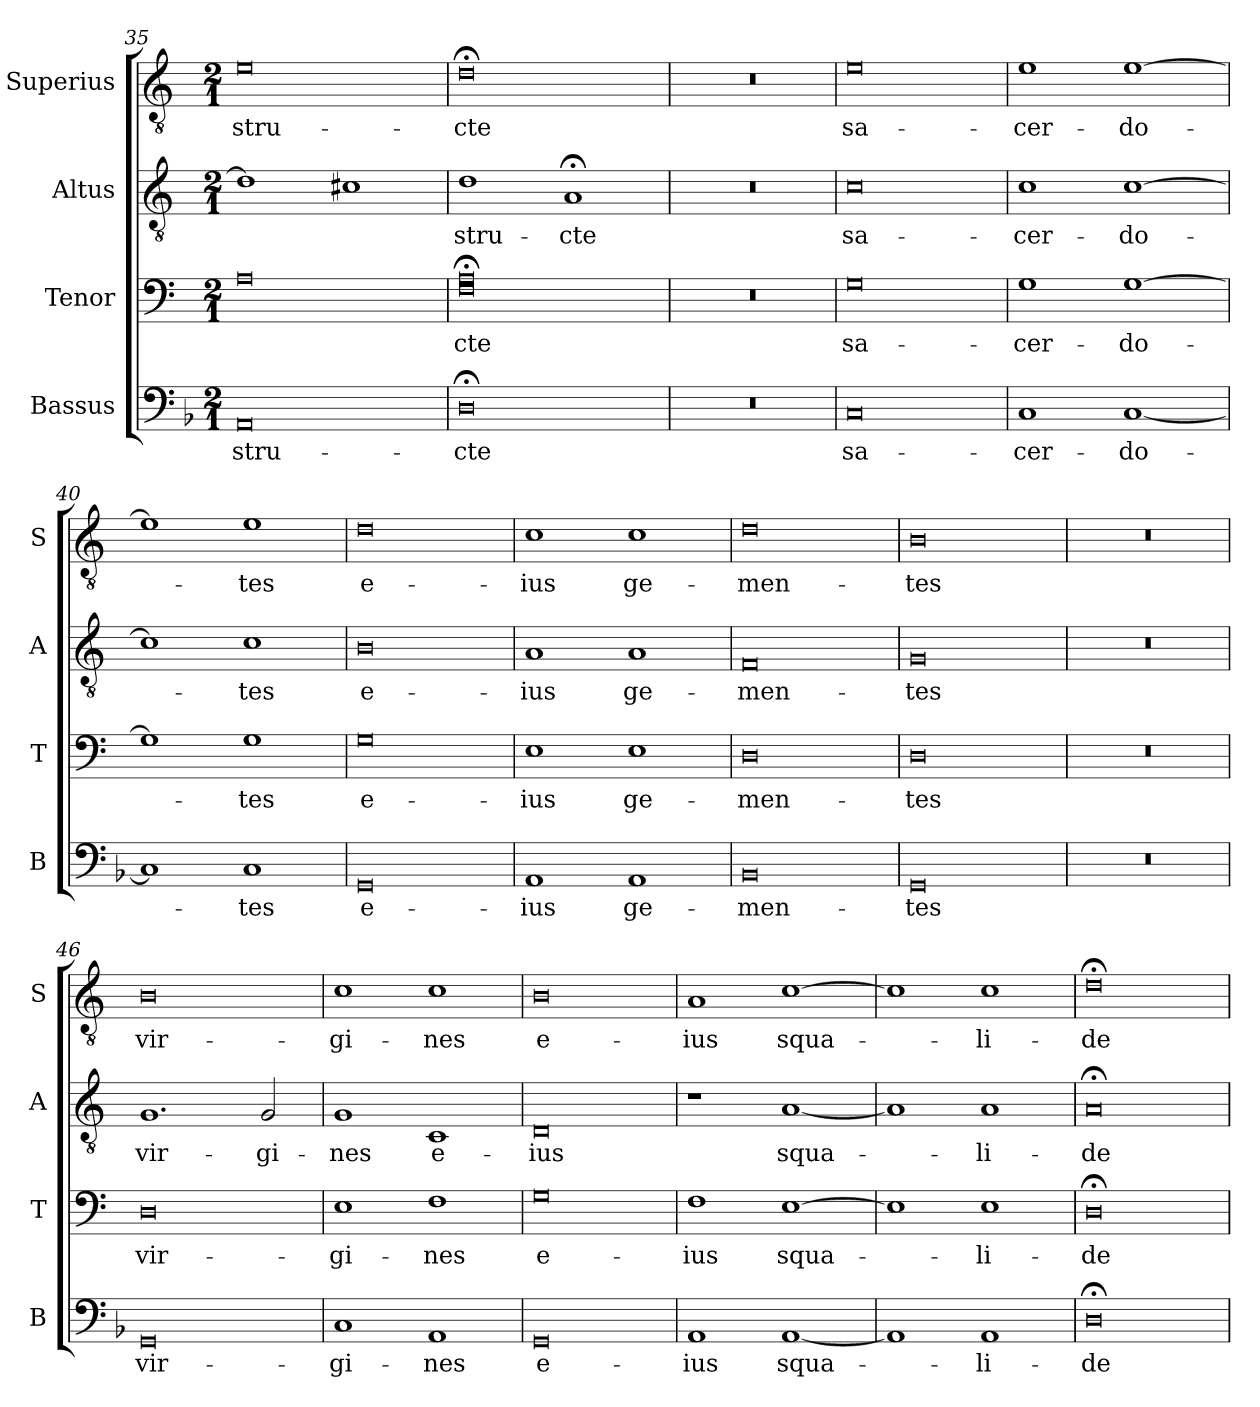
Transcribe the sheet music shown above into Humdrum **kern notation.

**kern	**text	**kern	**text	**kern	**text	**kern	**text
*part4	*part4	*part3	*part3	*part2	*part2	*part1	*part1
*staff4	*staff4	*staff3	*staff3	*staff2	*staff2	*staff1	*staff1
*I"Bassus	*	*I"Tenor	*	*I"Altus	*	*I"Superius	*
*I'B	*	*I'T	*	*I'A	*	*I'S	*
*clefF4	*	*clefF4	*	*clefGv2	*	*clefGv2	*
*k[b-]	*	*k[]	*	*k[]	*	*k[]	*
*d:	*	*a:	*	*a:	*	*a:	*
*M2/1	*	*M2/1	*	*M2/1	*	*M2/1	*
=35	=35	=35	=35	=35	=35	=35	=35
0AA	-stru-	0A	.	1d]	.	0e	-stru-
.	.	.	.	1c#X	.	.	.
=36	=36	=36	=36	=36	=36	=36	=36
0D;<	-cte	0F;< 0A;<	-cte	1d	-stru-	0d;<	-cte
.	.	.	.	1A;<	-cte	.	.
=37	=37	=37	=37	=37	=37	=37	=37
0r	.	0r	.	0r	.	0r	.
=38	=38	=38	=38	=38	=38	=38	=38
0C	sa-	0G	sa-	0c	sa-	0e	sa-
=39	=39	=39	=39	=39	=39	=39	=39
1C	-cer-	1G	-cer-	1c	-cer-	1e	-cer-
[1C	-do-	[1G	-do-	[1c	-do-	[1e	-do-
=40	=40	=40	=40	=40	=40	=40	=40
1C]	.	1G]	.	1c]	.	1e]	.
1C	-tes	1G	-tes	1c	-tes	1e	-tes
=41	=41	=41	=41	=41	=41	=41	=41
0GG	e-	0G	e-	0B	e-	0d	e-
=42	=42	=42	=42	=42	=42	=42	=42
1AA	-ius	1E	-ius	1A	-ius	1c	-ius
1AA	ge-	1E	ge-	1A	ge-	1c	ge-
=43	=43	=43	=43	=43	=43	=43	=43
0BB-	-men-	0D	-men-	0F	-men-	0d	-men-
=44	=44	=44	=44	=44	=44	=44	=44
0GG	-tes	0D	-tes	0G	-tes	0B	-tes
=45	=45	=45	=45	=45	=45	=45	=45
0r	.	0r	.	0r	.	0r	.
=46	=46	=46	=46	=46	=46	=46	=46
0GG	vir-	0D	vir-	1.G	vir-	0B	vir-
.	.	.	.	2G	-gi-	.	.
=47	=47	=47	=47	=47	=47	=47	=47
1C	-gi-	1E	-gi-	1G	-nes	1c	-gi-
1AA	-nes	1F	-nes	1C	e-	1c	-nes
=48	=48	=48	=48	=48	=48	=48	=48
0GG	e-	0G	e-	0D	-ius	0B	e-
=49	=49	=49	=49	=49	=49	=49	=49
1AA	-ius	1F	-ius	1r	.	1A	-ius
[1AA	squa-	[1E	squa-	[1A	squa-	[1c	squa-
=50	=50	=50	=50	=50	=50	=50	=50
1AA]	.	1E]	.	1A]	.	1c]	.
1AA	-li-	1E	-li-	1A	-li-	1c	-li-
=51	=51	=51	=51	=51	=51	=51	=51
0D;<	-de	0D;<	-de	0A;<	-de	0d;<	-de
=	=	=	=	=	=	=	=
*-	*-	*-	*-	*-	*-	*-	*-
